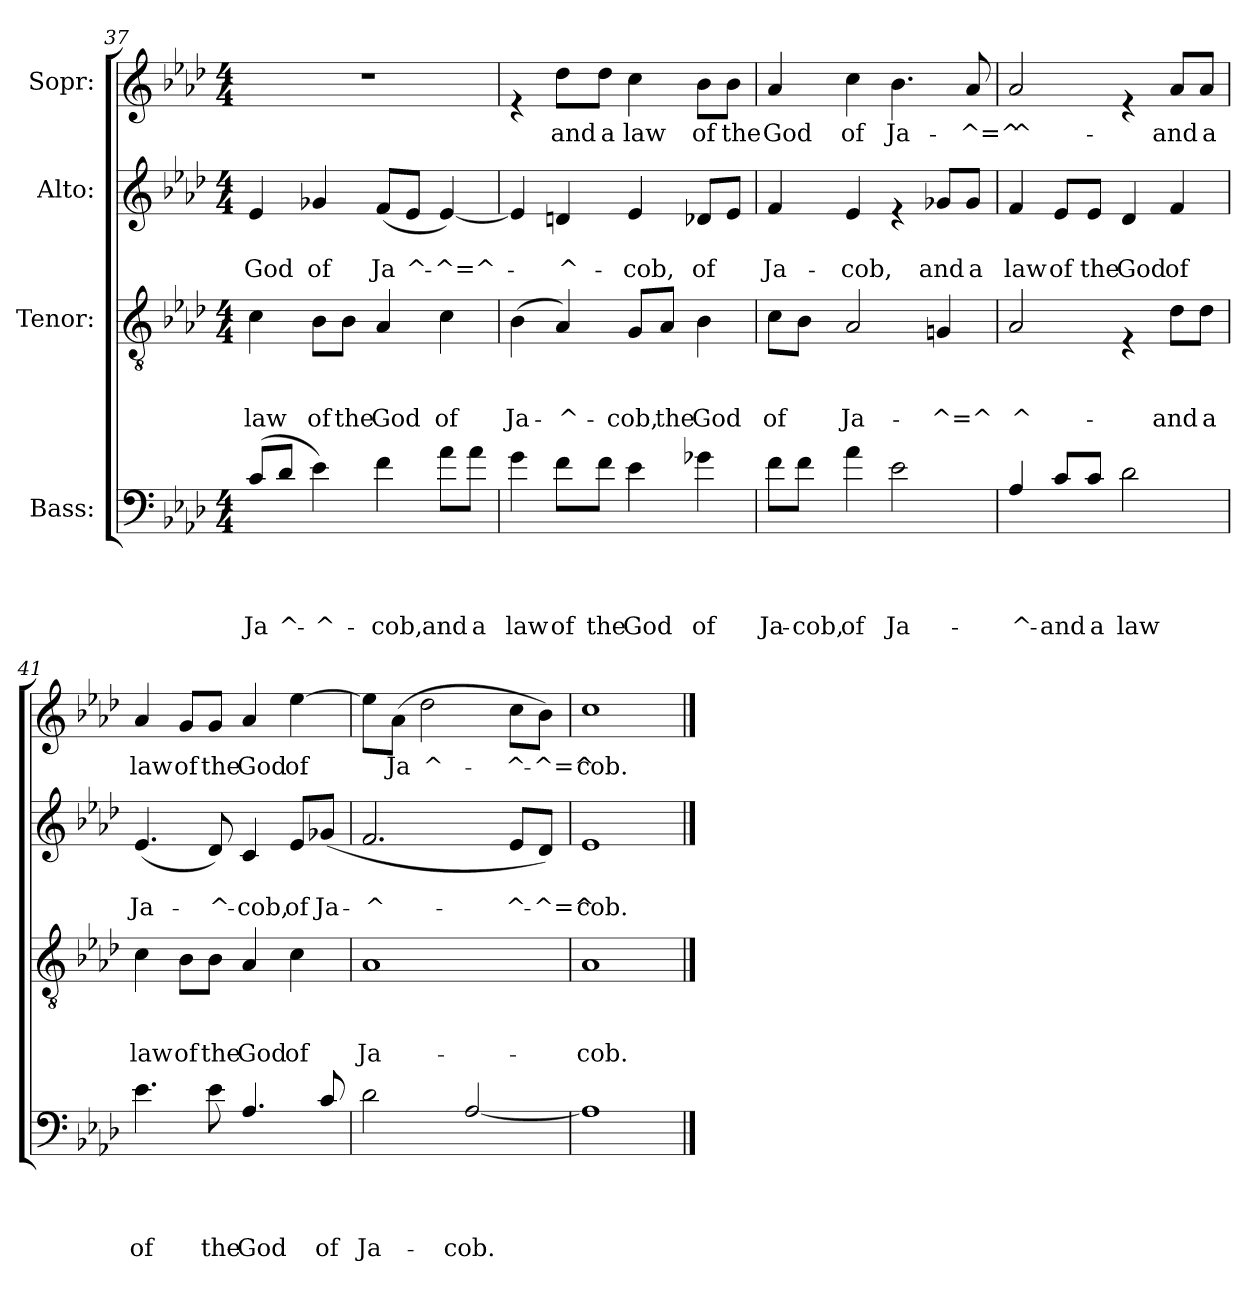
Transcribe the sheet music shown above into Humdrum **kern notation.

**kern	**text	**text	**text	**text	**kern	**text	**text	**text	**kern	**text	**text	**kern	**text
*part4	*part4	*part4	*part4	*part4	*part3	*part3	*part3	*part3	*part2	*part2	*part2	*part1	*part1
*staff4	*staff4	*staff4	*staff4	*staff4	*staff3	*staff3	*staff3	*staff3	*staff2	*staff2	*staff2	*staff1	*staff1
*I"Bass:	*	*	*	*	*I"Tenor:	*	*	*	*I"Alto:	*	*	*I"Sopr:	*
!!LO:LB:g=z
*clefF4	*	*	*	*	*clefGv2	*	*	*	*clefG2	*	*	*clefG2	*
*ITrd7c12	*	*	*	*	*	*	*	*	*	*	*	*	*
*k[b-e-a-d-]	*	*	*	*	*k[b-e-a-d-]	*	*	*	*k[b-e-a-d-]	*	*	*k[b-e-a-d-]	*
*A-:	*	*	*	*	*A-:	*	*	*	*A-:	*	*	*A-:	*
*M4/4	*	*	*	*	*M4/4	*	*	*	*M4/4	*	*	*M4/4	*
=37	=37	=37	=37	=37	=37	=37	=37	=37	=37	=37	=37	=37	=37
!	!	!	!	!LO:LY:b	!	!	!	!LO:LY:b	!	!	!LO:LY:b	!	!
(<8C/L	.	.	.	Ja	4c\	.	.	law	4e-/	.	God	1r	.
!	!	!	!	!LO:LY:b	!	!	!	!	!	!	!	!	!
8D-/J	.	.	.	^-	.	.	.	.	.	.	.	.	.
!	!	!	!	!LO:LY:b	!	!	!	!LO:LY:b	!	!	!LO:LY:b	!	!
4E-\)	.	.	.	-^-	8B-\L	.	.	of	4g-X/	.	of	.	.
!	!	!	!	!	!	!	!	!LO:LY:b	!	!	!	!	!
.	.	.	.	.	8B-\J	.	.	the	.	.	.	.	.
!	!	!	!	!LO:LY:b	!	!	!	!LO:LY:b	!	!	!LO:LY:b	!	!
4F\	.	.	.	-cob,	4A-/	.	.	God	(<8f/L	.	Ja	.	.
!	!	!	!	!	!	!	!	!	!	!	!LO:LY:b	!	!
.	.	.	.	.	.	.	.	.	8e-/J	.	^-	.	.
!	!	!	!	!LO:LY:b	!	!	!	!LO:LY:b	!	!	!LO:LY:b	!	!
8A-\L	.	.	.	and	4c\	.	.	of	[<4e-/)	.	-^=^-	.	.
!	!	!	!	!LO:LY:b	!	!	!	!	!	!	!	!	!
8A-\J	.	.	.	a	.	.	.	.	.	.	.	.	.
=38	=38	=38	=38	=38	=38	=38	=38	=38	=38	=38	=38	=38	=38
!	!	!	!	!LO:LY:b	!	!	!	!LO:LY:b	!	!	!	!	!
4G\	.	.	.	law	(>4B-\	.	.	Ja-	4e-/]	.	.	4re	.
!	!	!	!	!LO:LY:b	!	!	!	!LO:LY:b	!	!	!LO:LY:b	!	!LO:LY:b
8F\L	.	.	.	of	4A-/)	.	.	-^-	4dn/	.	-^-	8dd-i\L	and
!	!	!	!	!LO:LY:b	!	!	!	!	!	!	!	!	!LO:LY:b
8F\J	.	.	.	the	.	.	.	.	.	.	.	8dd-\J	a
!	!	!	!	!LO:LY:b	!	!	!	!LO:LY:b	!	!	!LO:LY:b	!	!LO:LY:b
4E-\	.	.	.	God	8G/L	.	.	-cob,	4e-/	.	-cob,	4cc\	law
!	!	!	!	!	!	!	!	!LO:LY:b	!	!	!	!	!
.	.	.	.	.	8A-/J	.	.	the	.	.	.	.	.
!	!	!	!	!LO:LY:b	!	!	!	!LO:LY:b	!	!	!LO:LY:b	!	!LO:LY:b
4G-X\	.	.	.	of	4B-\	.	.	God	8d-X/L	.	of	8b-\L	of
!	!	!	!	!	!	!	!	!	!	!	!	!	!LO:LY:b
.	.	.	.	.	.	.	.	.	8e-/J	.	.	8b-\J	the
=39	=39	=39	=39	=39	=39	=39	=39	=39	=39	=39	=39	=39	=39
!	!	!	!	!LO:LY:b	!	!	!	!LO:LY:b	!	!	!LO:LY:b	!	!LO:LY:b
8F\L	.	.	.	Ja-	8c\L	.	.	of	4f/	.	Ja-	4a-/	God
!	!	!	!	!LO:LY:b	!	!	!	!	!	!	!	!	!
8F\J	.	.	.	-cob,	8B-\J	.	.	.	.	.	.	.	.
!	!	!	!	!LO:LY:b	!	!	!	!LO:LY:b	!	!	!LO:LY:b	!	!LO:LY:b
4A-\	.	.	.	of	2A-/	.	.	Ja-	4e-/	.	-cob,	4cc\	of
!	!	!	!	!LO:LY:b	!	!	!	!	!	!	!	!	!LO:LY:b
2E-\	.	.	.	Ja-	.	.	.	.	4re	.	.	4.b-\	Ja-
!	!	!	!	!	!	!	!	!LO:LY:b	!	!	!LO:LY:b	!	!
.	.	.	.	.	4Gni/	.	.	-^=^	8g-X/L	.	and	.	.
!	!	!	!	!	!	!	!	!	!	!	!LO:LY:b	!	!LO:LY:b
.	.	.	.	.	.	.	.	.	8g-/J	.	a	8a-/	-^=^
!!LO:LB:g=z
=40	=40	=40	=40	=40	=40	=40	=40	=40	=40	=40	=40	=40	=40
!	!	!	!	!LO:LY:b	!	!	!	!LO:LY:b	!	!	!LO:LY:b	!	!LO:LY:b
4AA-/	.	.	.	-^-	2A-/	.	.	^-	4f/	.	law	2a-/	^-
!	!	!	!	!LO:LY:b	!	!	!	!	!	!	!LO:LY:b	!	!
8C/L	.	.	.	-and	.	.	.	.	8e-/L	.	of	.	.
!	!	!	!	!LO:LY:b	!	!	!	!	!	!	!LO:LY:b	!	!
8C/J	.	.	.	a	.	.	.	.	8e-/J	.	the	.	.
!	!	!	!	!LO:LY:b	!	!	!	!	!	!	!LO:LY:b	!	!
2D-\	.	.	.	law	4rE	.	.	.	4d-/	.	God	4re	.
!	!	!	!	!	!	!	!	!LO:LY:b	!	!	!LO:LY:b	!	!LO:LY:b
.	.	.	.	.	8d-\L	.	.	-and	4f/	.	of	8a-/L	-and
!	!	!	!	!	!	!	!	!LO:LY:b	!	!	!	!	!LO:LY:b
.	.	.	.	.	8d-\J	.	.	a	.	.	.	8a-/J	a
=41	=41	=41	=41	=41	=41	=41	=41	=41	=41	=41	=41	=41	=41
!	!	!	!	!LO:LY:b	!	!	!	!LO:LY:b	!	!	!LO:LY:b	!	!LO:LY:b
4.E-\	.	.	.	of	4c\	.	.	law	(<4.e-/	.	Ja-	4a-/	law
!	!	!	!	!	!	!	!	!LO:LY:b	!	!	!	!	!LO:LY:b
.	.	.	.	.	8B-\L	.	.	of	.	.	.	8g/L	of
!	!	!	!	!LO:LY:b	!	!	!	!LO:LY:b	!	!	!LO:LY:b	!	!LO:LY:b
8E-\	.	.	.	the	8B-\J	.	.	the	8d-/)	.	-^-	8g/J	the
!	!	!	!	!LO:LY:b	!	!	!	!LO:LY:b	!	!	!LO:LY:b	!	!LO:LY:b
4.AA-/	.	.	.	God	4A-/	.	.	God	4c/	.	-cob,	4a-/	God
!	!	!	!	!	!	!	!	!LO:LY:b	!	!	!LO:LY:b	!	!LO:LY:b
.	.	.	.	.	4c\	.	.	of	8e-/L	.	of	[>4ee-\	of
!	!	!	!	!LO:LY:b	!	!	!	!	!	!	!LO:LY:b	!	!
8C/	.	.	.	of	.	.	.	.	(<8g-X/J	.	Ja-	.	.
=42	=42	=42	=42	=42	=42	=42	=42	=42	=42	=42	=42	=42	=42
!	!	!	!	!LO:LY:b	!	!	!	!LO:LY:b	!	!	!LO:LY:b	!	!
2D-\	.	.	.	Ja-	1A-	.	.	Ja-	2.f/	.	-^-	8ee-\L]	.
!	!	!	!	!	!	!	!	!	!	!	!	!	!LO:LY:b
.	.	.	.	.	.	.	.	.	.	.	.	(>8a-\J	Ja
!	!	!	!	!	!	!	!	!	!	!	!	!	!LO:LY:b
.	.	.	.	.	.	.	.	.	.	.	.	2dd-\	^-
!	!	!	!	!LO:LY:b	!	!	!	!	!	!	!	!	!
[<2AA-/	.	.	.	-cob.	.	.	.	.	.	.	.	.	.
!	!	!	!	!	!	!	!	!	!	!	!LO:LY:b	!	!LO:LY:b
.	.	.	.	.	.	.	.	.	8e-/L	.	-^-	8cc\L	-^-
!	!	!	!	!	!	!	!	!	!	!	!LO:LY:b	!	!LO:LY:b
.	.	.	.	.	.	.	.	.	8d-/J)	.	-^=^	8b-\J)	-^=^
=43	=43	=43	=43	=43	=43	=43	=43	=43	=43	=43	=43	=43	=43
!	!	!	!	!	!	!	!	!LO:LY:b	!	!	!LO:LY:b	!	!LO:LY:b
1AA-]	.	.	.	.	1A-	.	.	-cob.	1e-	.	cob.	1cc	cob.
==	==	==	==	==	==	==	==	==	==	==	==	==	==
*-	*-	*-	*-	*-	*-	*-	*-	*-	*-	*-	*-	*-	*-
